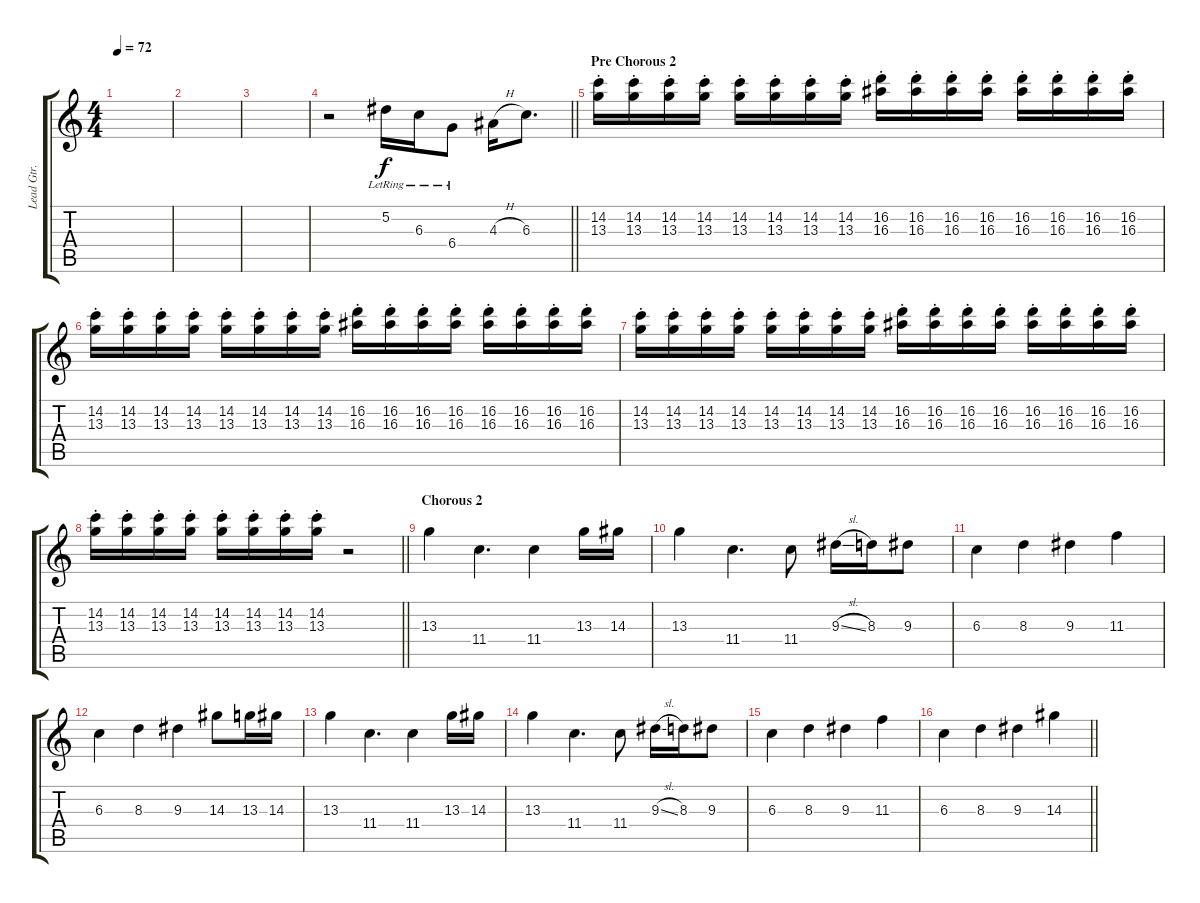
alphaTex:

\track ("Lead Gtr." "Lead Gtr.") {instrument overdrivenguitar}
\staff {score tabs}
\tuning (Eb4 Bb3 Gb3 Db3 Ab2 Eb2) {hide}
\ts (4 4)
\tempo 72
\clef g2
\ks c
|
|
|
\barLineRight lightlight
r.2 5.2{lr}.16 6.3{lr}.16 6.4{lr}.8 4.3{h}.16 6.3.8{d} |
\section ("" "Pre Chorous 2")
(14.2{st} 13.3{st}).16{volume 2 balance 2} (14.2{st} 13.3{st}).16 (14.2{st} 13.3{st}).16 (14.2{st} 13.3{st}).16 (14.2{st} 13.3{st}).16 (14.2{st} 13.3{st}).16 (14.2{st} 13.3{st}).16 (14.2{st} 13.3{st}).16 (16.2{st} 16.3{st}).16 (16.2{st} 16.3{st}).16 (16.2{st} 16.3{st}).16 (16.2{st} 16.3{st}).16 (16.2{st} 16.3{st}).16 (16.2{st} 16.3{st}).16 (16.2{st} 16.3{st}).16 (16.2{st} 16.3{st}).16 |
(14.2{st} 13.3{st}).16 (14.2{st} 13.3{st}).16 (14.2{st} 13.3{st}).16 (14.2{st} 13.3{st}).16 (14.2{st} 13.3{st}).16 (14.2{st} 13.3{st}).16 (14.2{st} 13.3{st}).16 (14.2{st} 13.3{st}).16 (16.2{st} 16.3{st}).16 (16.2{st} 16.3{st}).16 (16.2{st} 16.3{st}).16 (16.2{st} 16.3{st}).16 (16.2{st} 16.3{st}).16 (16.2{st} 16.3{st}).16 (16.2{st} 16.3{st}).16 (16.2{st} 16.3{st}).16 |
(14.2{st} 13.3{st}).16 (14.2{st} 13.3{st}).16 (14.2{st} 13.3{st}).16 (14.2{st} 13.3{st}).16 (14.2{st} 13.3{st}).16 (14.2{st} 13.3{st}).16 (14.2{st} 13.3{st}).16 (14.2{st} 13.3{st}).16 (16.2{st} 16.3{st}).16 (16.2{st} 16.3{st}).16 (16.2{st} 16.3{st}).16 (16.2{st} 16.3{st}).16 (16.2{st} 16.3{st}).16 (16.2{st} 16.3{st}).16 (16.2{st} 16.3{st}).16 (16.2{st} 16.3{st}).16 |
\barLineRight lightlight
(14.2{st} 13.3{st}).16 (14.2{st} 13.3{st}).16 (14.2{st} 13.3{st}).16 (14.2{st} 13.3{st}).16 (14.2{st} 13.3{st}).16 (14.2{st} 13.3{st}).16 (14.2{st} 13.3{st}).16 (14.2{st} 13.3{st}).16 r.2 |
\section ("" "Chorous 2")
13.3.4{volume 4 balance 8} 11.4.4{d} 11.4.4 13.3.16 14.3.16 |
13.3.4 11.4.4{d} 11.4.8 9.3{sl}.16 8.3.16 9.3.8 |
6.3.4 8.3.4 9.3.4 11.3.4 |
6.3.4 8.3.4 9.3.4 14.3.8 13.3.16 14.3.16 |
13.3.4 11.4.4{d} 11.4.4 13.3.16 14.3.16 |
13.3.4 11.4.4{d} 11.4.8 9.3{sl}.16 8.3.16 9.3.8 |
6.3.4 8.3.4 9.3.4 11.3.4 |
\barLineRight lightlight
6.3.4 8.3.4 9.3.4 14.3.4
